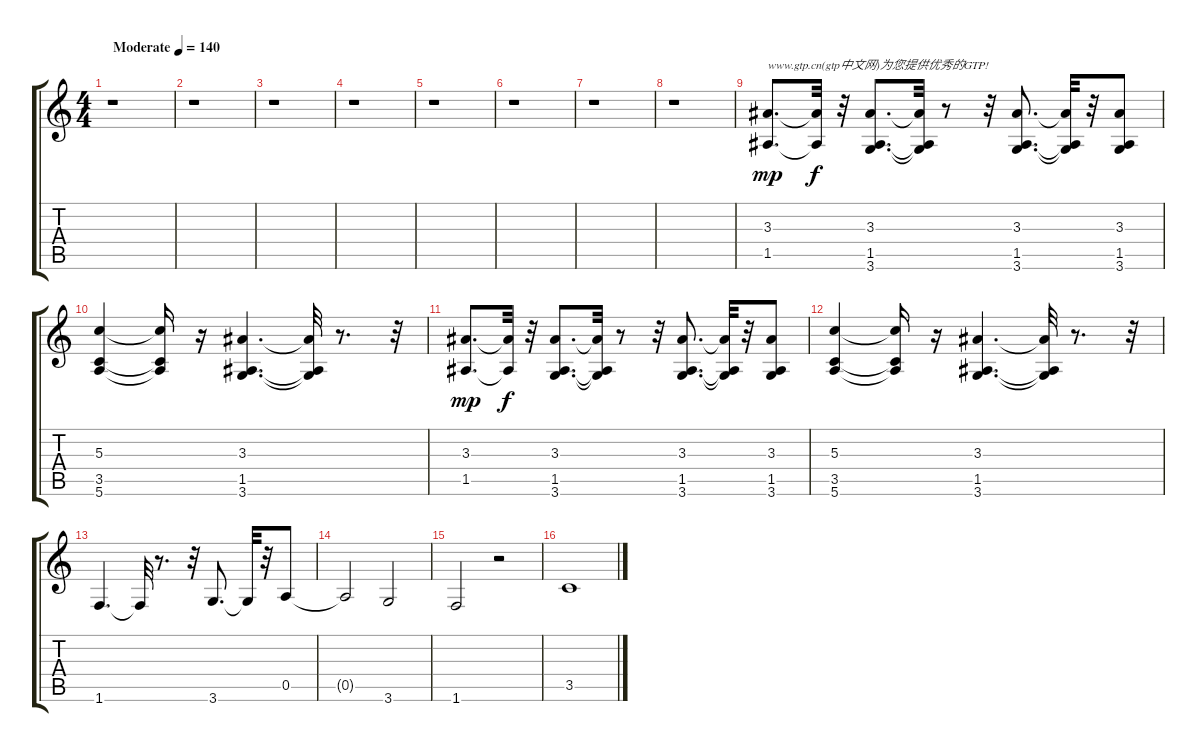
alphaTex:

\track "" {instrument electricguitarclean}
\staff {score tabs}
\tuning (E4 B3 G3 D3 A2 E2) {hide}
\ts (4 4)
\tempo (140 "Moderate")
\clef g2
\ks c
r.1{dy mp instrument electricguitarclean} |
r.1 |
r.1 |
r.1 |
r.1 |
r.1 |
r.1 |
r.1 |
(3.3 1.5).8{d txt "www.gtp.cn(gtp中文网)为您提供优秀的GTP!"} (3.3{t} 1.5{t}).32{dy f} r.32 (3.3 1.5 3.6).8{d} (3.3{t} 1.5{t} 3.6{t}).32 r.8 r.32 (3.3 1.5 3.6).8{d} (3.3{t} 1.5{t} 3.6{t}).32 r.32 (3.3 1.5 3.6).8 |
(5.3 3.5 5.6).4 (5.3{t} 3.5{t} 5.6{t}).16 r.16 (3.3 1.5 3.6).4{d} (3.3{t} 1.5{t} 3.6{t}).32 r.8{d} r.32 |
(3.3 1.5).8{d dy mp} (3.3{t} 1.5{t}).32{dy f} r.32 (3.3 1.5 3.6).8{d} (3.3{t} 1.5{t} 3.6{t}).32 r.8 r.32 (3.3 1.5 3.6).8{d} (3.3{t} 1.5{t} 3.6{t}).32 r.32 (3.3 1.5 3.6).8 |
(5.3 3.5 5.6).4 (5.3{t} 3.5{t} 5.6{t}).16 r.16 (3.3 1.5 3.6).4{d} (3.3{t} 1.5{t} 3.6{t}).32 r.8{d} r.32 |
1.6.4{d} 1.6{t}.32 r.8{d} r.32 3.6.8{d} 3.6{t}.32 r.32 0.5.8 |
0.5{t}.2 3.6.2 |
1.6.2 r.2 |
3.5.1
